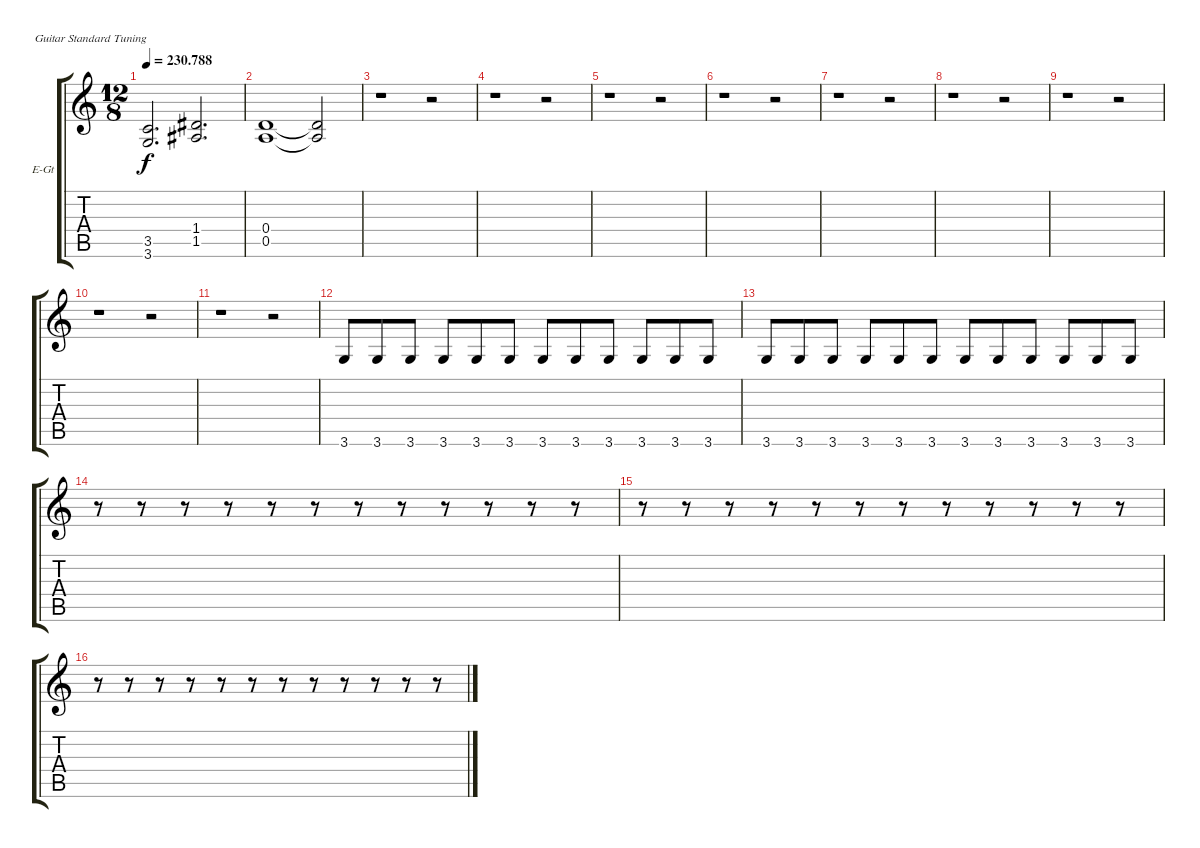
\bracketExtendMode groupsimilarinstruments
\firstSystemTrackNameOrientation horizontal
\otherSystemsTrackNameOrientation horizontal
\track ("Ритм" "E-Gt") {instrument distortionguitar}
\staff {score tabs}
\tuning (E4 B3 G3 D3 A2 E2)
\ts (12 8)
\tempo
230.788
\accidentals auto
\clef g2
\ottava regular
\simile none
\ks c
(3.5 3.6).2{d dy f} (1.4 1.5).2{d} |
(0.4 0.5).1 (0.4{t} 0.5{t}).2 |
r.1 r.2 |
r.1 r.2 |
r.1 r.2 |
r.1 r.2 |
r.1 r.2 |
r.1 r.2 |
r.1 r.2 |
r.1 r.2 |
r.1 r.2 |
3.6.8 3.6.8 3.6.8 3.6.8 3.6.8 3.6.8 3.6.8 3.6.8 3.6.8 3.6.8 3.6.8 3.6.8 |
3.6.8 3.6.8 3.6.8 3.6.8 3.6.8 3.6.8 3.6.8 3.6.8 3.6.8 3.6.8 3.6.8 3.6.8 |
r.8 r.8 r.8 r.8 r.8 r.8 r.8 r.8 r.8 r.8 r.8 r.8 |
r.8 r.8 r.8 r.8 r.8 r.8 r.8 r.8 r.8 r.8 r.8 r.8 |
r.8 r.8 r.8 r.8 r.8 r.8 r.8 r.8 r.8 r.8 r.8 r.8
